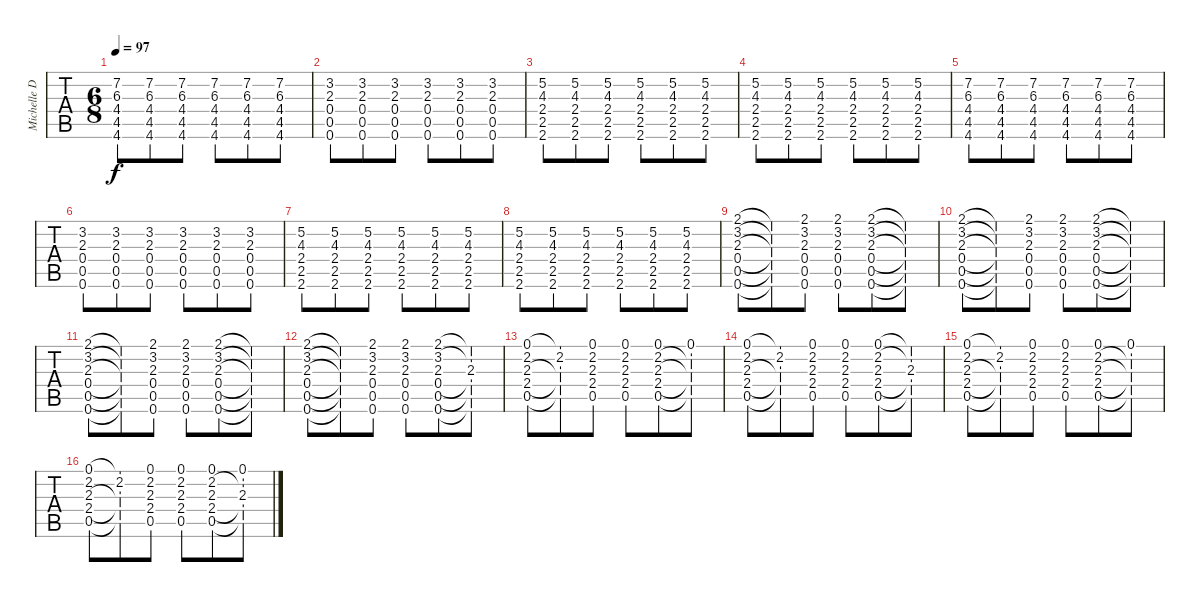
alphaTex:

\track ("Michelle DaRosa" "Michelle D") {instrument acousticguitarsteel}
\staff {tabs}
\tuning (E4 B3 G3 D3 A2 D2) {hide}
\ts (6 8)
\tempo 97
\clef g2
\ks c
(7.2 6.3 4.4 4.5 4.6).8{dy f} (7.2 6.3 4.4 4.5 4.6).8 (7.2 6.3 4.4 4.5 4.6).8 (7.2 6.3 4.4 4.5 4.6).8 (7.2 6.3 4.4 4.5 4.6).8 (7.2 6.3 4.4 4.5 4.6).8 |
(3.2 2.3 0.4 0.5 0.6).8 (3.2 2.3 0.4 0.5 0.6).8 (3.2 2.3 0.4 0.5 0.6).8 (3.2 2.3 0.4 0.5 0.6).8 (3.2 2.3 0.4 0.5 0.6).8 (3.2 2.3 0.4 0.5 0.6).8 |
(5.2 4.3 2.4 2.5 2.6).8 (5.2 4.3 2.4 2.5 2.6).8 (5.2 4.3 2.4 2.5 2.6).8 (5.2 4.3 2.4 2.5 2.6).8 (5.2 4.3 2.4 2.5 2.6).8 (5.2 4.3 2.4 2.5 2.6).8 |
(5.2 4.3 2.4 2.5 2.6).8 (5.2 4.3 2.4 2.5 2.6).8 (5.2 4.3 2.4 2.5 2.6).8 (5.2 4.3 2.4 2.5 2.6).8 (5.2 4.3 2.4 2.5 2.6).8 (5.2 4.3 2.4 2.5 2.6).8 |
(7.2 6.3 4.4 4.5 4.6).8 (7.2 6.3 4.4 4.5 4.6).8 (7.2 6.3 4.4 4.5 4.6).8 (7.2 6.3 4.4 4.5 4.6).8 (7.2 6.3 4.4 4.5 4.6).8 (7.2 6.3 4.4 4.5 4.6).8 |
(3.2 2.3 0.4 0.5 0.6).8 (3.2 2.3 0.4 0.5 0.6).8 (3.2 2.3 0.4 0.5 0.6).8 (3.2 2.3 0.4 0.5 0.6).8 (3.2 2.3 0.4 0.5 0.6).8 (3.2 2.3 0.4 0.5 0.6).8 |
(5.2 4.3 2.4 2.5 2.6).8 (5.2 4.3 2.4 2.5 2.6).8 (5.2 4.3 2.4 2.5 2.6).8 (5.2 4.3 2.4 2.5 2.6).8 (5.2 4.3 2.4 2.5 2.6).8 (5.2 4.3 2.4 2.5 2.6).8 |
(5.2 4.3 2.4 2.5 2.6).8 (5.2 4.3 2.4 2.5 2.6).8 (5.2 4.3 2.4 2.5 2.6).8 (5.2 4.3 2.4 2.5 2.6).8 (5.2 4.3 2.4 2.5 2.6).8 (5.2 4.3 2.4 2.5 2.6).8 |
(2.1 3.2 2.3 0.4 0.5 0.6).8 (2.1{t} 3.2{t} 2.3{t} 0.4{t} 0.5{t} 0.6{t}).8 (2.1 3.2 2.3 0.4 0.5 0.6).8 (2.1 3.2 2.3 0.4 0.5 0.6).8 (2.1 3.2 2.3 0.4 0.5 0.6).8 (2.1{t} 3.2{t} 2.3{t} 0.4{t} 0.5{t} 0.6{t}).8 |
(2.1 3.2 2.3 0.4 0.5 0.6).8 (2.1{t} 3.2{t} 2.3{t} 0.4{t} 0.5{t} 0.6{t}).8 (2.1 3.2 2.3 0.4 0.5 0.6).8 (2.1 3.2 2.3 0.4 0.5 0.6).8 (2.1 3.2 2.3 0.4 0.5 0.6).8 (2.1{t} 3.2{t} 2.3{t} 0.4{t} 0.5{t} 0.6{t}).8 |
(2.1 3.2 2.3 0.4 0.5 0.6).8 (2.1{t} 3.2{t} 2.3{t} 0.4{t} 0.5{t} 0.6{t}).8 (2.1 3.2 2.3 0.4 0.5 0.6).8 (2.1 3.2 2.3 0.4 0.5 0.6).8 (2.1 3.2 2.3 0.4 0.5 0.6).8 (2.1{t} 3.2{t} 2.3{t} 0.4{t} 0.5{t} 0.6{t}).8 |
(2.1 3.2 2.3 0.4 0.5 0.6).8 (2.1{t} 3.2{t} 2.3{t} 0.4{t} 0.5{t} 0.6{t}).8 (2.1 3.2 2.3 0.4 0.5 0.6).8 (2.1 3.2 2.3 0.4 0.5 0.6).8 (2.1 3.2 2.3 0.4 0.5 0.6).8 (2.1{t} 3.2{t} 2.3 0.4{t} 0.5{t} 0.6{t}).8 |
(0.1 2.2 2.3 2.4 0.5).8 (0.1{t} 2.2 2.3{t} 2.4{t} 0.5{t}).8 (0.1 2.2 2.3 2.4 0.5).8 (0.1 2.2 2.3 2.4 0.5).8 (0.1 2.2 2.3 2.4 0.5).8 (0.1 2.2{t} 2.3{t} 2.4{t} 0.5{t}).8 |
(0.1 2.2 2.3 2.4 0.5).8 (0.1{t} 2.2 2.3{t} 2.4{t} 0.5{t}).8 (0.1 2.2 2.3 2.4 0.5).8 (0.1 2.2 2.3 2.4 0.5).8 (0.1 2.2 2.3 2.4 0.5).8 (0.1{t} 2.2{t} 2.3 2.4{t} 0.5{t}).8 |
(0.1 2.2 2.3 2.4 0.5).8 (0.1{t} 2.2 2.3{t} 2.4{t} 0.5{t}).8 (0.1 2.2 2.3 2.4 0.5).8 (0.1 2.2 2.3 2.4 0.5).8 (0.1 2.2 2.3 2.4 0.5).8 (0.1 2.2{t} 2.3{t} 2.4{t} 0.5{t}).8 |
(0.1 2.2 2.3 2.4 0.5).8 (0.1{t} 2.2 2.3{t} 2.4{t} 0.5{t}).8 (0.1 2.2 2.3 2.4 0.5).8 (0.1 2.2 2.3 2.4 0.5).8 (0.1 2.2 2.3 2.4 0.5).8 (0.1 2.2{t} 2.3 2.4{t} 0.5{t}).8
